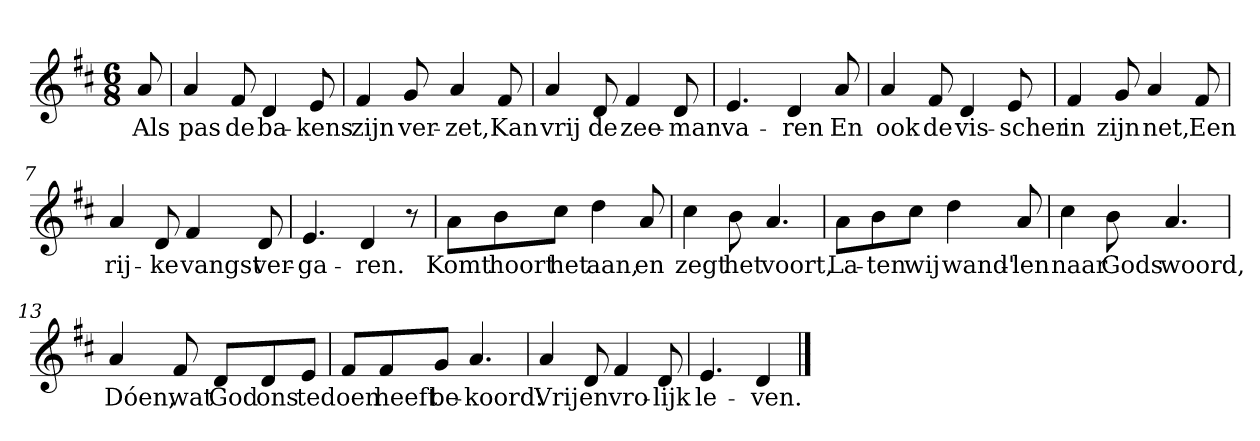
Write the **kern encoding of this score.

**kern	**text
*part1	*part1
*staff1	*staff1
*clefG2	*
*k[f#c#]	*
*D:	*
*M6/8	*
*MM120	*
=	=
8a	Als
=1	=1
4a	pas
8f#	de
4d	ba-
8e	-kens
=2	=2
4f#	zijn
8g	ver-
4a	-zet,
8f#	Kan
=3	=3
4a	vrij
8d	de
4f#	zee-
8d	-man
=4	=4
4.e	va-
4d	-ren
8a	En
=5	=5
4a	ook
8f#	de
4d	vis-
8e	-scher
=6	=6
4f#	in
8g	zijn
4a	net,
8f#	Een
=7	=7
4a	rij-
8d	-ke
4f#	vangst
8d	ver-
=8	=8
4.e	-ga-
4d	-ren.
8r	.
=9	=9
8a\L	Komt
8b\	hoort
8cc#\J	het
4dd	aan,
8a	en
=10	=10
4cc#	zegt
8b	het
4.a	voort,
=11	=11
8a\L	La-
8b\	-ten
8cc#\J	wij
4dd	wand'-
8a	-len
=12	=12
4cc#	naar
8b	Gods
4.a	woord,
=13	=13
4a	Dóen,
8f#	wat
8d/L	God
8d/	ons
8e/J	te
=14	=14
8f#/L	doen
8f#/	heeft
8g/J	be-
4.a	-koord:
=15	=15
4a	Vrij
8d	en
4f#	vro-
8d	-lijk
=16	=16
4.e	le-
4d	-ven.
==	==
*-	*-
